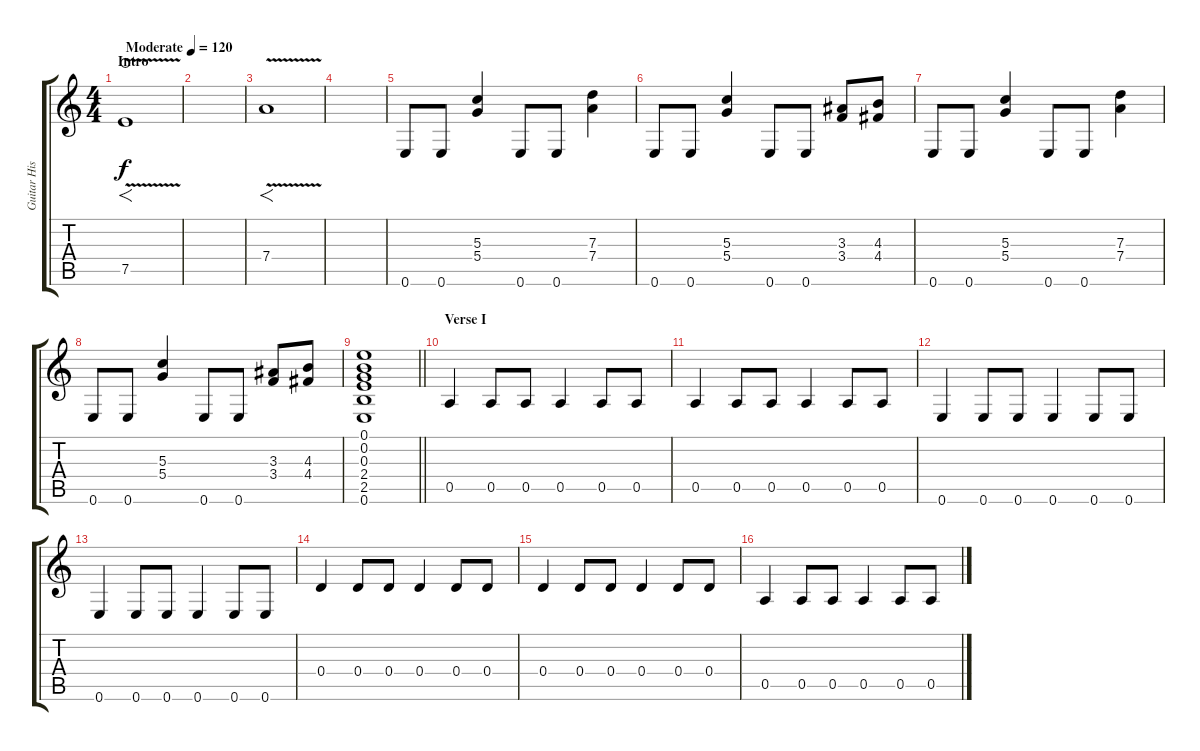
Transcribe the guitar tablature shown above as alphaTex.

\track ("Guitar Hiss" "Guitar His") {solo instrument overdrivenguitar}
\staff {score tabs}
\tuning (E4 B3 G3 D3 A2 E2) {hide}
\ts (4 4)
\section ("" "Intro")
\tempo (120 "Moderate")
\clef g2
\ks c
7.5{v}.1{f dy f instrument overdrivenguitar waho} |
|
7.4{v}.1{f} |
|
0.6.8 0.6.8 (5.3 5.4).4 0.6.8 0.6.8 (7.3 7.4).4 |
0.6.8 0.6.8 (5.3 5.4).4 0.6.8 0.6.8 (3.3 3.4).8 (4.3 4.4).8 |
0.6.8 0.6.8 (5.3 5.4).4 0.6.8 0.6.8 (7.3 7.4).4 |
0.6.8 0.6.8 (5.3 5.4).4 0.6.8 0.6.8 (3.3 3.4).8 (4.3 4.4).8 |
\barLineRight lightlight
(0.1 0.2 0.3 2.4 2.5 0.6).1 |
\section ("" "Verse I")
0.5.4{volume 10} 0.5.8 0.5.8 0.5.4 0.5.8 0.5.8 |
0.5.4 0.5.8 0.5.8 0.5.4 0.5.8 0.5.8 |
0.6.4 0.6.8 0.6.8 0.6.4 0.6.8 0.6.8 |
0.6.4 0.6.8 0.6.8 0.6.4 0.6.8 0.6.8 |
0.4.4 0.4.8 0.4.8 0.4.4 0.4.8 0.4.8 |
0.4.4 0.4.8 0.4.8 0.4.4 0.4.8 0.4.8 |
0.5.4 0.5.8 0.5.8 0.5.4 0.5.8 0.5.8
